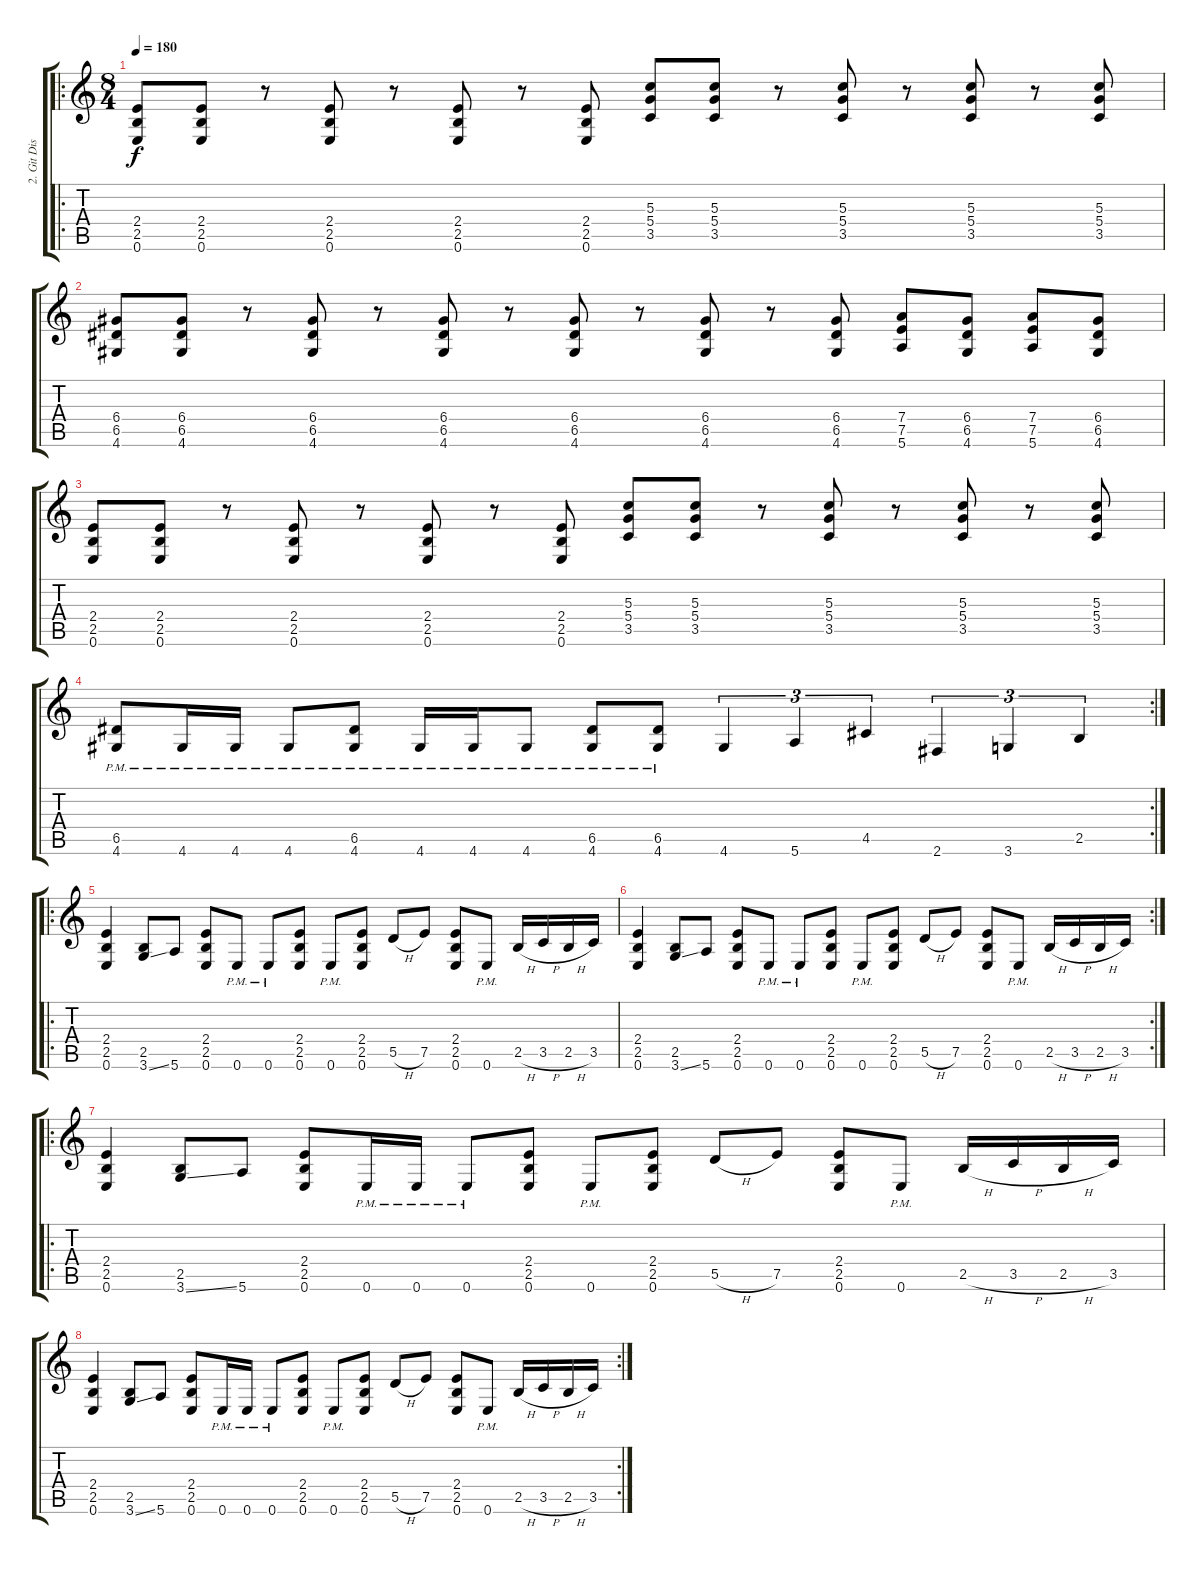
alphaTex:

\track ("2. Git Dist" "2. Git Dis") {instrument distortionguitar}
\staff {score tabs}
\tuning (E4 B3 G3 D3 A2 E2) {hide}
\ro
\ts (8 4)
\tempo 180
\clef g2
\ks c
(2.4 2.5 0.6).8{dy f} (2.4 2.5 0.6).8 r.8 (2.4 2.5 0.6).8 r.8 (2.4 2.5 0.6).8 r.8 (2.4 2.5 0.6).8 (5.3 5.4 3.5).8 (5.3 5.4 3.5).8 r.8 (5.3 5.4 3.5).8 r.8 (5.3 5.4 3.5).8 r.8 (5.3 5.4 3.5).8 |
(6.4 6.5 4.6).8 (6.4 6.5 4.6).8 r.8 (6.4 6.5 4.6).8 r.8 (6.4 6.5 4.6).8 r.8 (6.4 6.5 4.6).8 r.8 (6.4 6.5 4.6).8 r.8 (6.4 6.5 4.6).8 (7.4 7.5 5.6).8 (6.4 6.5 4.6).8 (7.4 7.5 5.6).8 (6.4 6.5 4.6).8 |
(2.4 2.5 0.6).8 (2.4 2.5 0.6).8 r.8 (2.4 2.5 0.6).8 r.8 (2.4 2.5 0.6).8 r.8 (2.4 2.5 0.6).8 (5.3 5.4 3.5).8 (5.3 5.4 3.5).8 r.8 (5.3 5.4 3.5).8 r.8 (5.3 5.4 3.5).8 r.8 (5.3 5.4 3.5).8 |
\rc 2
(6.5{pm} 4.6{pm}).8 4.6{pm}.16 4.6{pm}.16 4.6{pm}.8 (6.5{pm} 4.6{pm}).8 4.6{pm}.16 4.6{pm}.16 4.6{pm}.8 (6.5{pm} 4.6{pm}).8 (6.5{pm} 4.6{pm}).8 4.6.4{tu (3 2)} 5.6.4{tu (3 2)} 4.5.4{tu (3 2)} 2.6.4{tu (3 2)} 3.6.4{tu (3 2)} 2.5.4{tu (3 2)} |
\ro
(2.4 2.5 0.6).4 (2.5 3.6{ss}).8 5.6.8 (2.4 2.5 0.6).8 0.6{pm}.8 0.6{pm}.8 (2.4 2.5 0.6).8 0.6{pm}.8 (2.4 2.5 0.6).8 5.5{h}.8 7.5.8 (2.4 2.5 0.6).8 0.6{pm}.8 2.5{h}.16 3.5{h}.16 2.5{h}.16 3.5.16 |
\rc 2
(2.4 2.5 0.6).4 (2.5 3.6{ss}).8 5.6.8 (2.4 2.5 0.6).8 0.6{pm}.8 0.6{pm}.8 (2.4 2.5 0.6).8 0.6{pm}.8 (2.4 2.5 0.6).8 5.5{h}.8 7.5.8 (2.4 2.5 0.6).8 0.6{pm}.8 2.5{h}.16 3.5{h}.16 2.5{h}.16 3.5.16 |
\ro
(2.4 2.5 0.6).4 (2.5 3.6{ss}).8 5.6.8 (2.4 2.5 0.6).8 0.6{pm}.16 0.6{pm}.16 0.6{pm}.8 (2.4 2.5 0.6).8 0.6{pm}.8 (2.4 2.5 0.6).8 5.5{h}.8 7.5.8 (2.4 2.5 0.6).8 0.6{pm}.8 2.5{h}.16 3.5{h}.16 2.5{h}.16 3.5.16 |
\rc 2
(2.4 2.5 0.6).4 (2.5 3.6{ss}).8 5.6.8 (2.4 2.5 0.6).8 0.6{pm}.16 0.6{pm}.16 0.6{pm}.8 (2.4 2.5 0.6).8 0.6{pm}.8 (2.4 2.5 0.6).8 5.5{h}.8 7.5.8 (2.4 2.5 0.6).8 0.6{pm}.8 2.5{h}.16 3.5{h}.16 2.5{h}.16 3.5.16
